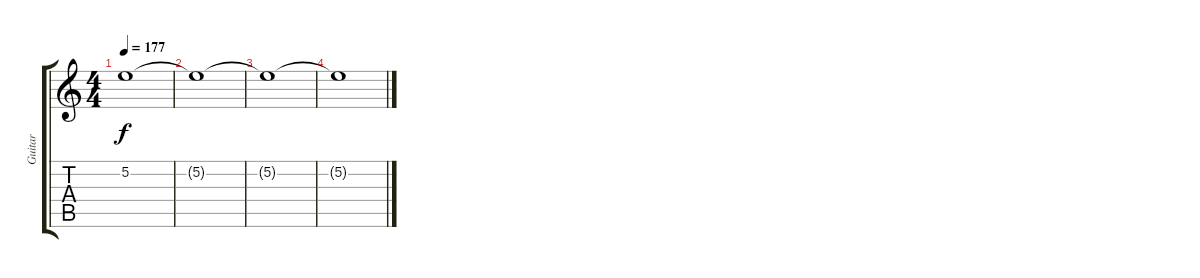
\track ("Guitar" "Guitar") {instrument distortionguitar}
\staff {score tabs}
\tuning (E4 B3 G3 D3 A2 E2) {hide}
\ts (4 4)
\tempo 177
\clef g2
\ks c
5.2{t}.1{dy f volume 0} |
5.2{t}.1 |
5.2{t}.1 |
5.2{t}.1
